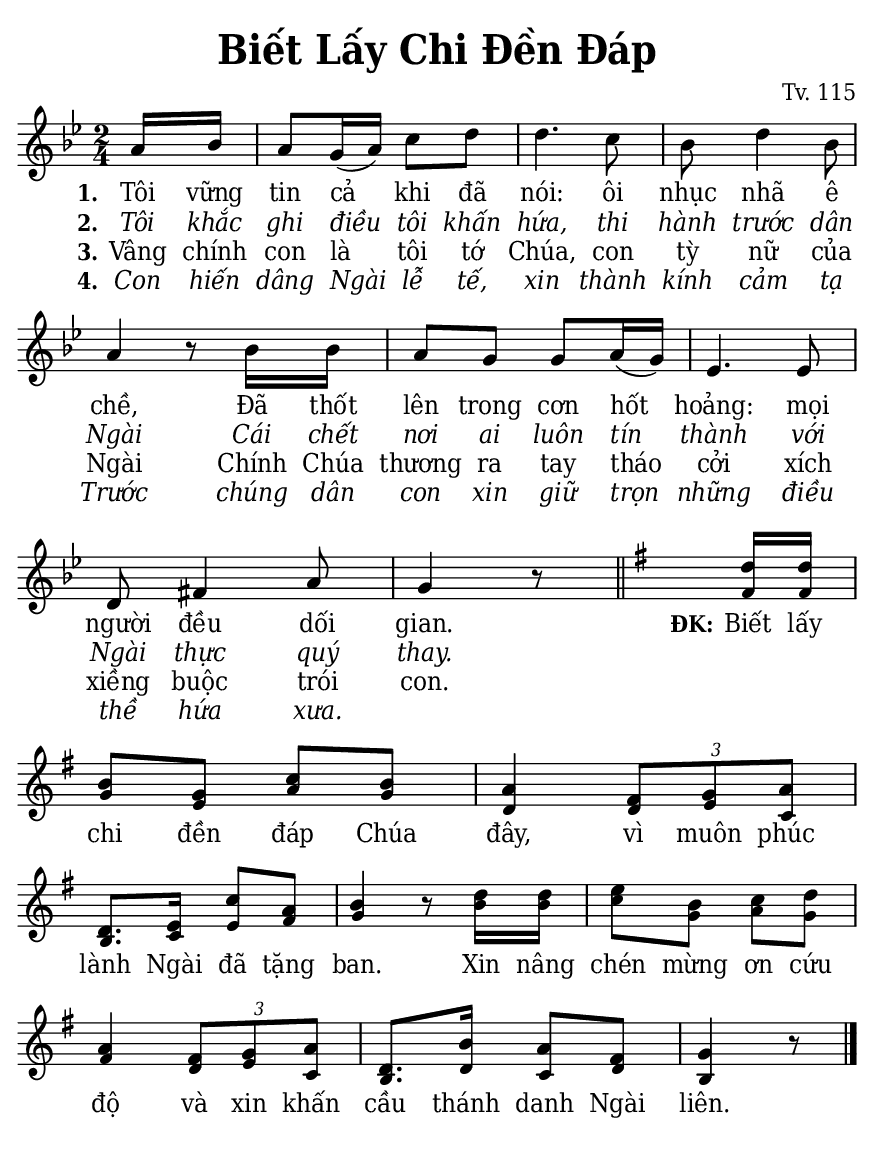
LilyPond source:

% Cài đặt chung\
\version "2.22.1"
\include "english.ly"

\header {
  title = \markup { \fontsize #1 "Biết Lấy Chi Đền Đáp" }
  composer = "Tv. 115"
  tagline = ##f
}

% Nhạc phiên khúc
nhacPhienKhucSop = \relative c'' {
  \partial 8 a16 bf |
  a8 g16 (a) c8 d |
  d4. c8 |
  bf d4 bf8 |
  a4 r8 bf16 bf |
  a8 g g a16 (g) |
  ef4. ef8 |
  d fs4 a8 |
  \partial 4. g4 r8 \bar "||"
  
  \set Staff.printKeyCancellation = ##f
  \set Staff.explicitKeySignatureVisibility = #end-of-line-invisible
  \key g \major
  \partial 8 d'16 d |
  b8 g c b |
  a4 \tuplet 3/2 { fs8 g a } |
  d,8. e16 c'8 a |
  b4 r8 d16 d |
  e8 b c d |
  a4 \tuplet 3/2 { fs8 g a } |
  d,8. b'16 a8 fs |
  g4 r8 \bar "|."
}

nhacPhienKhucAlto = \relative c' {
  r8 |
  R2*7
  r4.
  
  \set Staff.printKeyCancellation = ##f
  \set Staff.explicitKeySignatureVisibility = #end-of-line-invisible
  \key g \major
  fs16 fs |
  g8 e a g |
  d4 \tuplet 3/2 { d8 e c } |
  b8. c16 e8 fs |
  g4 r8 b16 b |
  c8 g a g |
  fs4 \tuplet 3/2 { d8 e c } |
  b8. d16 c8 d |
  b4 r8
}

% Lời phiên khúc
loiPhienKhucSop = \lyrics {
  <<
    {
      \set stanza = "1."
      Tôi vững tin cả khi đã nói:
      ôi nhục nhã ê chề,
      Đã thốt lên trong cơn hốt hoảng:
      mọi người đều dối gian.
    }
    \new Lyrics {
	    \set associatedVoice = "beSop"
	    \set stanza = "2."
      \override Lyrics.LyricText.font-shape = #'italic
	    Tôi khắc ghi điều tôi khấn hứa,
	    thi hành trước dân Ngài
	    Cái chết nơi ai luôn tín thành với Ngài thực quý thay.
    }
    \new Lyrics {
	    \set associatedVoice = "beSop"
	    \set stanza = "3."
	    Vâng chính con là tôi tớ Chúa,
	    con tỳ nữ của Ngài
	    Chính Chúa thương ra tay
	    tháo cởi xích xiềng buộc trói con.
    }
    \new Lyrics {
	    \set associatedVoice = "beSop"
	    \set stanza = "4."
      \override Lyrics.LyricText.font-shape = #'italic
	    Con hiến dâng Ngài lễ tế,
	    xin thành kính cảm tạ
	    Trước chúng dân con xin giữ trọn
	    những điều thề hứa xưa.
    }
  >>
  \set stanza = "ĐK:"
  Biết lấy chi đền đáp Chúa đây,
  vì muôn phúc lành Ngài đã tặng ban.
  Xin nâng chén mừng ơn cứu độ
  và xin khấn cầu thánh danh Ngài liên.
}

% Dàn trang
\paper {
  #(set-paper-size "a5")
  top-margin = 3\mm
  bottom-margin = 3\mm
  left-margin = 3\mm
  right-margin = 3\mm
  indent = #0
  #(define fonts
	 (make-pango-font-tree "Deja Vu Serif Condensed"
	 		       "Deja Vu Serif Condensed"
			       "Deja Vu Serif Condensed"
			       (/ 20 20)))
  print-page-number = ##f
  system-system-spacing = #'((basic-distance . 0.1) (padding . 2.5))
}

TongNhip = {
  \key bf \major \time 2/4
  \set Timing.beamExceptions = #'()
  \set Timing.baseMoment = #(ly:make-moment 1/4)
}

% Đổi kích thước nốt cho bè phụ
notBePhu =
#(define-music-function (font-size music) (number? ly:music?)
   (for-some-music
     (lambda (m)
       (if (music-is-of-type? m 'rhythmic-event)
           (begin
             (set! (ly:music-property m 'tweaks)
                   (cons `(font-size . ,font-size)
                         (ly:music-property m 'tweaks)))
             #t)
           #f))
     music)
   music)

\score {
  \new ChoirStaff <<
    \new Staff \with {
        \consists "Merge_rests_engraver"
        printPartCombineTexts = ##f
      }
      <<
      \new Voice \TongNhip \partCombine 
        \nhacPhienKhucSop
        \notBePhu -1 { \nhacPhienKhucAlto }
      \new NullVoice = beSop \nhacPhienKhucSop
      \new Lyrics \lyricsto beSop \loiPhienKhucSop
      >>
  >>
  \layout {
    \override Lyrics.LyricSpace.minimum-distance = #1.5
    \override Score.BarNumber.break-visibility = ##(#f #f #f)
    \override Score.SpacingSpanner.uniform-stretching = ##t
  } 
}
